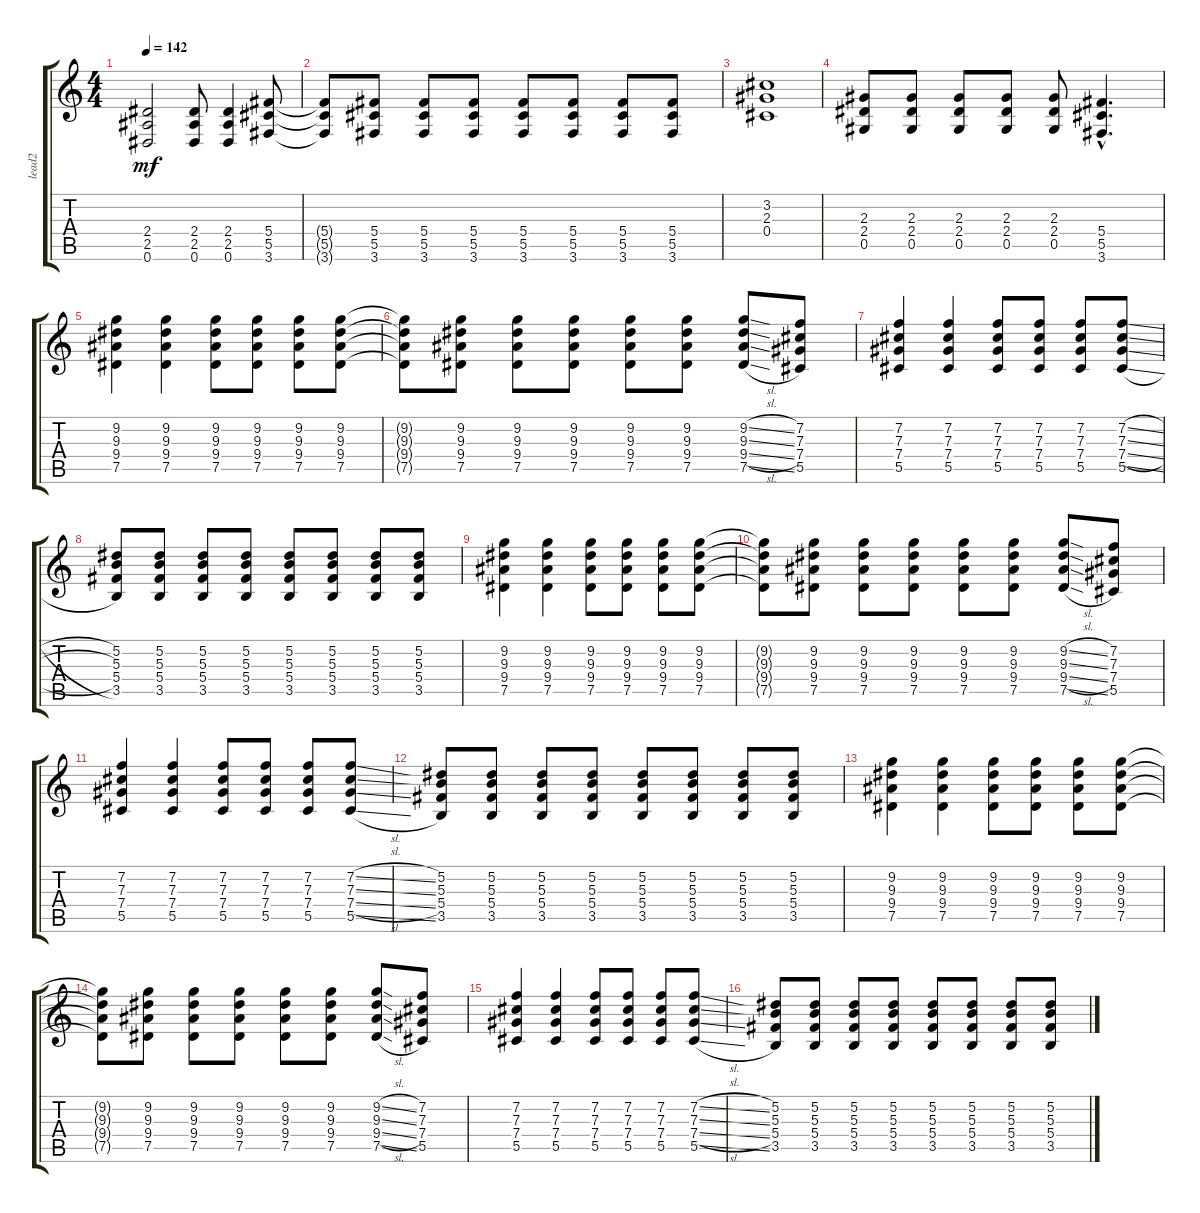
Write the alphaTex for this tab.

\track ("lead2" "lead2") {instrument overdrivenguitar}
\staff {score tabs}
\tuning (Eb4 Bb3 Gb3 Db3 Ab2 Eb2) {hide}
\ts (4 4)
\tempo 142
\clef g2
\ks c
(2.4 2.5 0.6).2{dy mf} (2.4 2.5 0.6).8 (2.4 2.5 0.6).4 (5.4 5.5 3.6).8 |
(5.4{t} 5.5{t} 3.6{t}).8 (5.4 5.5 3.6).8 (5.4 5.5 3.6).8 (5.4 5.5 3.6).8 (5.4 5.5 3.6).8 (5.4 5.5 3.6).8 (5.4 5.5 3.6).8 (5.4 5.5 3.6).8 |
(3.2 2.3 0.4).1 |
(2.3 2.4 0.5).8 (2.3 2.4 0.5).8 (2.3 2.4 0.5).8 (2.3 2.4 0.5).8 (2.3 2.4 0.5).8 (5.4{hac} 5.5{hac} 3.6{hac}).4{d} |
(9.2 9.3 9.4 7.5).4 (9.2 9.3 9.4 7.5).4 (9.2 9.3 9.4 7.5).8 (9.2 9.3 9.4 7.5).8 (9.2 9.3 9.4 7.5).8 (9.2 9.3 9.4 7.5).8 |
(9.2{t} 9.3{t} 9.4{t} 7.5{t}).8 (9.2 9.3 9.4 7.5).8 (9.2 9.3 9.4 7.5).8 (9.2 9.3 9.4 7.5).8 (9.2 9.3 9.4 7.5).8 (9.2 9.3 9.4 7.5).8 (9.2{sl} 9.3{sl} 9.4{sl} 7.5{sl}).8 (7.2 7.3 7.4 5.5).8 |
(7.2 7.3 7.4 5.5).4 (7.2 7.3 7.4 5.5).4 (7.2 7.3 7.4 5.5).8 (7.2 7.3 7.4 5.5).8 (7.2 7.3 7.4 5.5).8 (7.2{sl} 7.3{sl} 7.4{sl} 5.5{sl}).8 |
(5.2 5.3 5.4 3.5).8 (5.2 5.3 5.4 3.5).8 (5.2 5.3 5.4 3.5).8 (5.2 5.3 5.4 3.5).8 (5.2 5.3 5.4 3.5).8 (5.2 5.3 5.4 3.5).8 (5.2 5.3 5.4 3.5).8 (5.2 5.3 5.4 3.5).8 |
(9.2 9.3 9.4 7.5).4 (9.2 9.3 9.4 7.5).4 (9.2 9.3 9.4 7.5).8 (9.2 9.3 9.4 7.5).8 (9.2 9.3 9.4 7.5).8 (9.2 9.3 9.4 7.5).8 |
(9.2{t} 9.3{t} 9.4{t} 7.5{t}).8 (9.2 9.3 9.4 7.5).8 (9.2 9.3 9.4 7.5).8 (9.2 9.3 9.4 7.5).8 (9.2 9.3 9.4 7.5).8 (9.2 9.3 9.4 7.5).8 (9.2{sl} 9.3{sl} 9.4{sl} 7.5{sl}).8 (7.2 7.3 7.4 5.5).8 |
(7.2 7.3 7.4 5.5).4 (7.2 7.3 7.4 5.5).4 (7.2 7.3 7.4 5.5).8 (7.2 7.3 7.4 5.5).8 (7.2 7.3 7.4 5.5).8 (7.2{sl} 7.3{sl} 7.4{sl} 5.5{sl}).8 |
(5.2 5.3 5.4 3.5).8 (5.2 5.3 5.4 3.5).8 (5.2 5.3 5.4 3.5).8 (5.2 5.3 5.4 3.5).8 (5.2 5.3 5.4 3.5).8 (5.2 5.3 5.4 3.5).8 (5.2 5.3 5.4 3.5).8 (5.2 5.3 5.4 3.5).8 |
(9.2 9.3 9.4 7.5).4 (9.2 9.3 9.4 7.5).4 (9.2 9.3 9.4 7.5).8 (9.2 9.3 9.4 7.5).8 (9.2 9.3 9.4 7.5).8 (9.2 9.3 9.4 7.5).8 |
(9.2{t} 9.3{t} 9.4{t} 7.5{t}).8 (9.2 9.3 9.4 7.5).8 (9.2 9.3 9.4 7.5).8 (9.2 9.3 9.4 7.5).8 (9.2 9.3 9.4 7.5).8 (9.2 9.3 9.4 7.5).8 (9.2{sl} 9.3{sl} 9.4{sl} 7.5{sl}).8 (7.2 7.3 7.4 5.5).8 |
(7.2 7.3 7.4 5.5).4 (7.2 7.3 7.4 5.5).4 (7.2 7.3 7.4 5.5).8 (7.2 7.3 7.4 5.5).8 (7.2 7.3 7.4 5.5).8 (7.2{sl} 7.3{sl} 7.4{sl} 5.5{sl}).8 |
(5.2 5.3 5.4 3.5).8 (5.2 5.3 5.4 3.5).8 (5.2 5.3 5.4 3.5).8 (5.2 5.3 5.4 3.5).8 (5.2 5.3 5.4 3.5).8 (5.2 5.3 5.4 3.5).8 (5.2 5.3 5.4 3.5).8 (5.2 5.3 5.4 3.5).8
